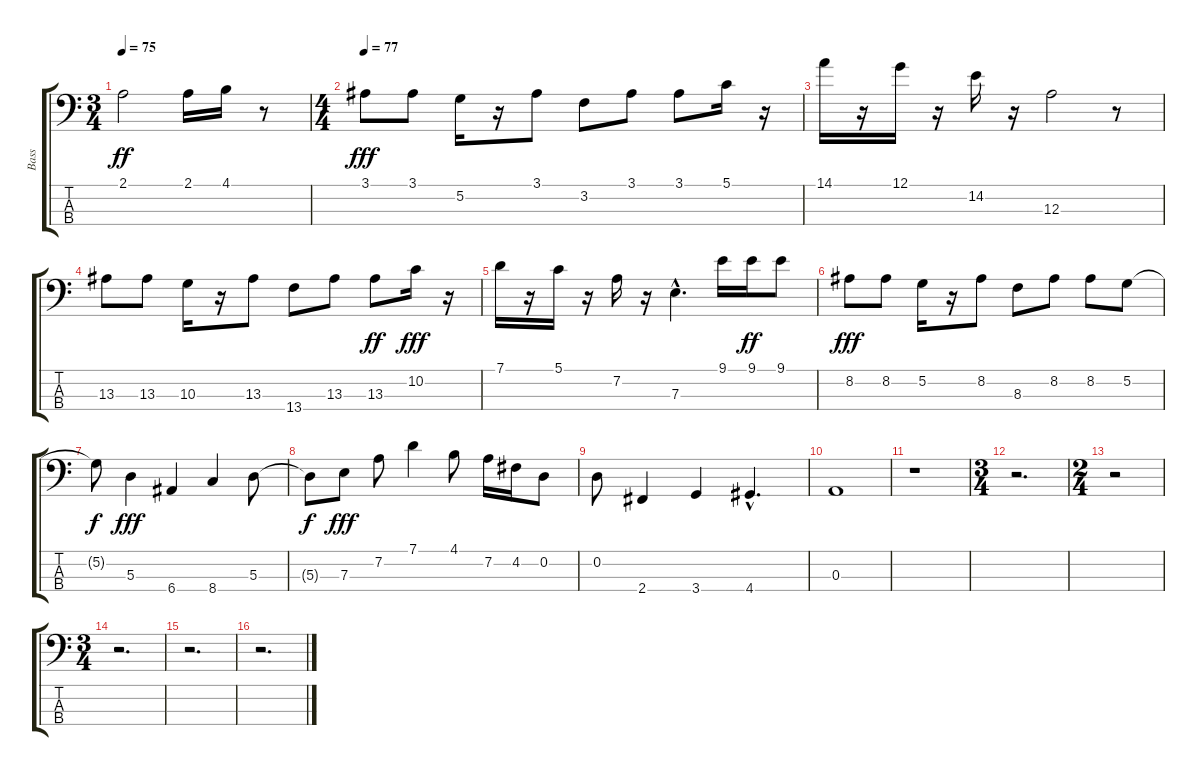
\track ("Bass" "Bass") {instrument electricbassfinger}
\staff {score tabs}
\tuning (G2 D2 A1 E1) {hide}
\ts (3 4)
\tempo 75
\clef f4
\ks c
2.1.2{dy ff} 2.1.16 4.1.16 r.8 |
\ts (4 4)
\tempo 77
3.1.8{dy fff} 3.1.8 5.2.16 r.16 3.1.8 3.2.8 3.1.8 3.1.8 5.1.16 r.16 |
14.1.16 r.16 12.1.16 r.16 14.2.16 r.16 12.3.2 r.8 |
13.3.8 13.3.8 10.3.16 r.16 13.3.8 13.4.8 13.3.8 13.3.8{dy ff} 10.2.16{dy fff} r.16 |
7.1.16 r.16 5.1.16 r.16 7.2.16 r.16 7.3{hac}.4{d} 9.1.16 9.1.16{dy ff} 9.1.8 |
8.2.8{dy fff} 8.2.8 5.2.16 r.16 8.2.8 8.3.8 8.2.8 8.2.8 5.2.8 |
5.2{t}.8{dy f} 5.3.4{dy fff} 6.4.4 8.4.4 5.3.8 |
5.3{t}.8{dy f} 7.3.8{dy fff} 7.2.8 7.1.4 4.1.8 7.2.16 4.2.16 0.2.8 |
0.2.8 2.4.4 3.4.4 4.4{hac}.4{d} |
0.3.1 |
r.1 |
\ts (3 4)
r.2{d} |
\ts (2 4)
r.2 |
\ts (3 4)
r.2{d} |
r.2{d} |
r.2{d}
